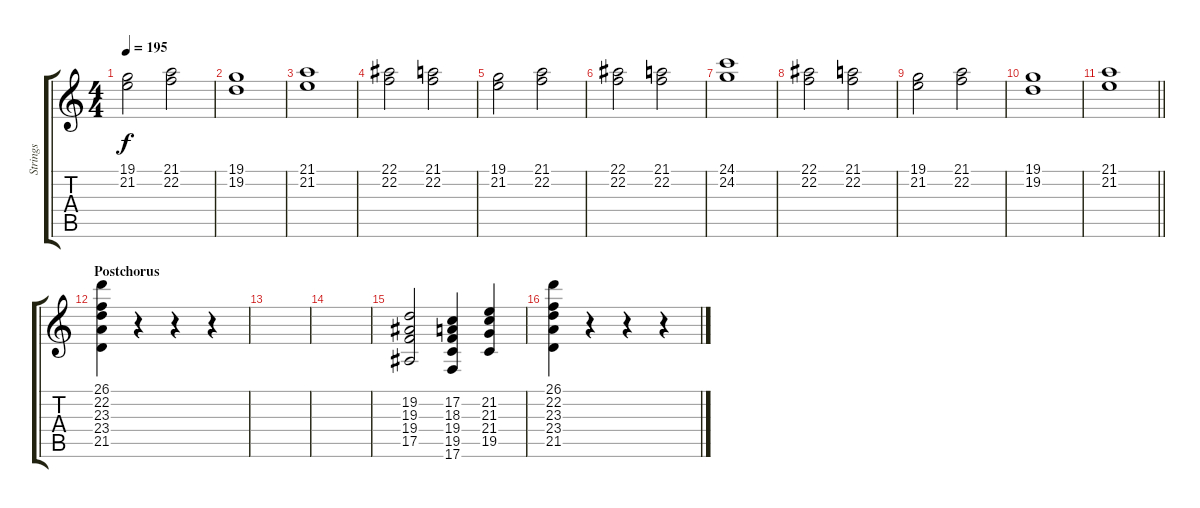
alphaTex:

\track ("Strings" "Strings") {instrument stringensemble1}
\staff {score tabs}
\tuning (C4 G3 Eb3 Bb2 F2 C2) {hide}
\ts (4 4)
\tempo 195
\clef g2
\ks c
(19.1 21.2).2{dy f} (21.1 22.2).2 |
(19.1 19.2).1 |
(21.1 21.2).1 |
(22.1 22.2).2 (21.1 22.2).2 |
(19.1 21.2).2 (21.1 22.2).2 |
(22.1 22.2).2 (21.1 22.2).2 |
(24.1 24.2).1 |
(22.1 22.2).2 (21.1 22.2).2 |
(19.1 21.2).2 (21.1 22.2).2 |
(19.1 19.2).1 |
\barLineRight lightlight
(21.1 21.2).1 |
\section ("" "Postchorus")
(26.1 22.2 23.3 23.4 21.5).4 r.4 r.4 r.4 |
|
|
(19.2 19.3 19.4 17.5).2 (17.2 18.3 19.4 19.5 17.6).4 (21.2 21.3 21.4 19.5).4 |
(26.1 22.2 23.3 23.4 21.5).4 r.4 r.4 r.4
